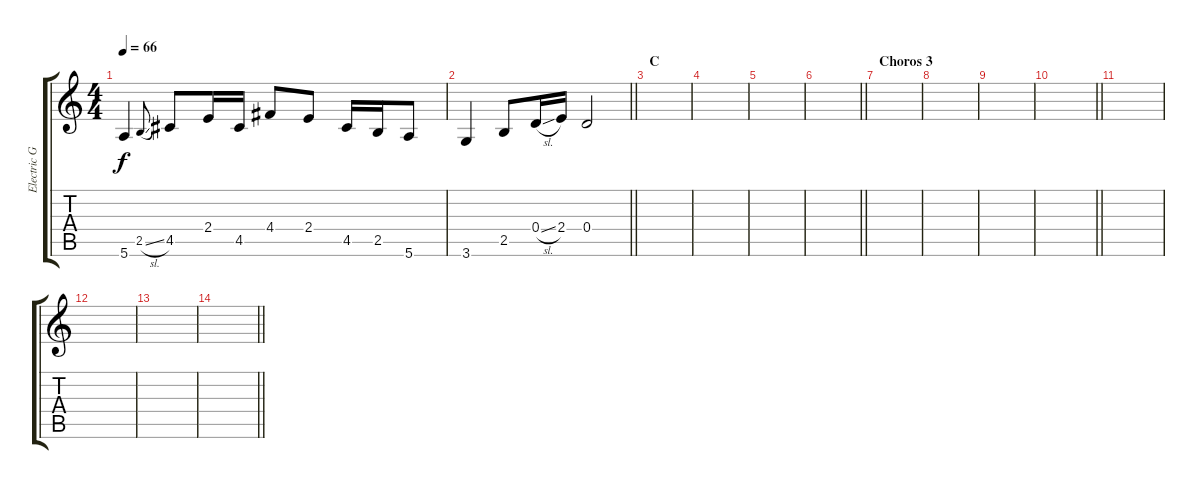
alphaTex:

\track ("Electric Guitar" "Electric G") {instrument distortionguitar}
\staff {score tabs}
\tuning (E4 B3 G3 D3 A2 E2) {hide}
\ts (4 4)
\tempo 66
\clef g2
\ks c
5.6.4{dy f} 2.5{sl}.8{gr onbeat} 4.5.8 2.4.16 4.5.16 4.4.8 2.4.8 4.5.16 2.5.16 5.6.8 |
\barLineRight lightlight
3.6.4 2.5.8 0.4{sl}.16 2.4.16 0.4.2 |
\section ("" "C")
|
|
|
\barLineRight lightlight
|
\section ("" "Choros 3")
|
|
|
\barLineRight lightlight
|
|
|
|
\barLineRight lightlight
